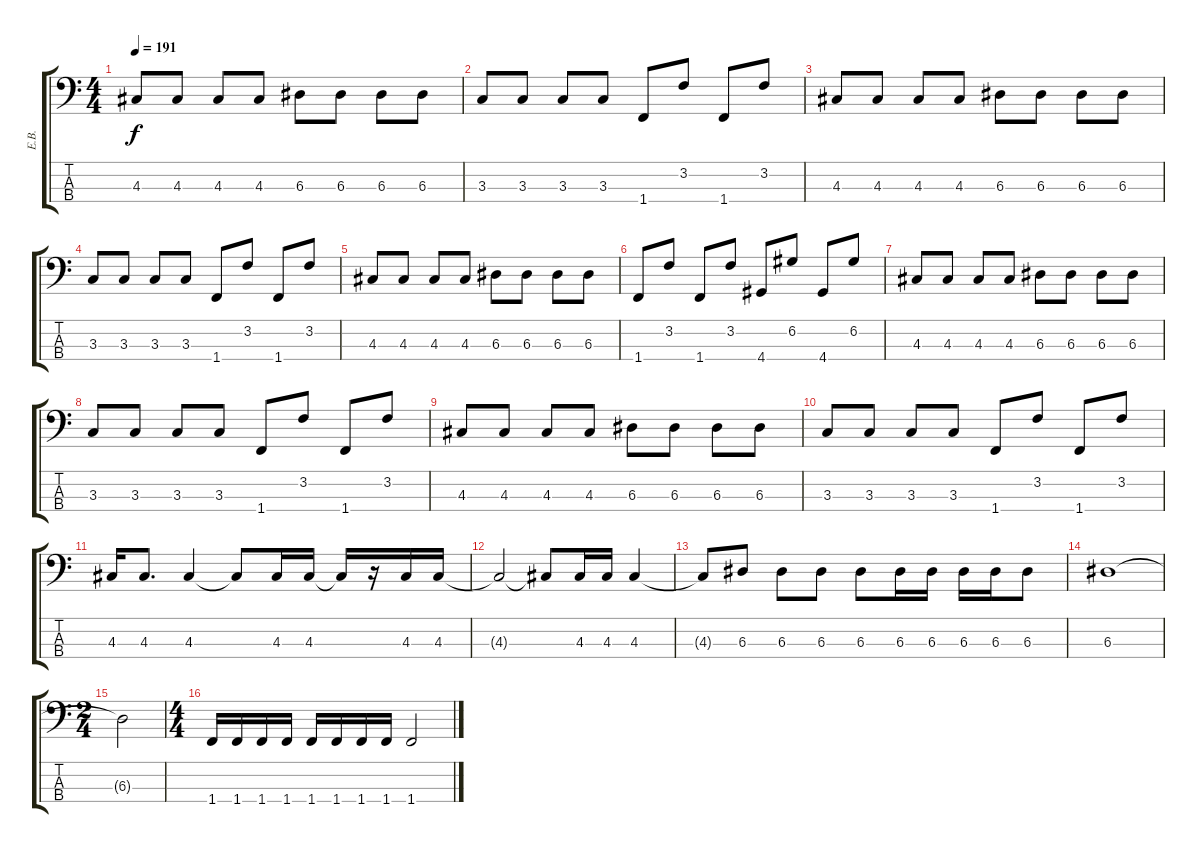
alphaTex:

\track ("E.B." "E.B.") {instrument electricbassfinger}
\staff {score tabs}
\tuning (G2 D2 A1 E1) {hide}
\ts (4 4)
\tempo 191
\clef f4
\ks c
4.3.8{dy f} 4.3.8 4.3.8 4.3.8 6.3.8 6.3.8 6.3.8 6.3.8 |
3.3.8 3.3.8 3.3.8 3.3.8 1.4.8 3.2.8 1.4.8 3.2.8 |
4.3.8 4.3.8 4.3.8 4.3.8 6.3.8 6.3.8 6.3.8 6.3.8 |
3.3.8 3.3.8 3.3.8 3.3.8 1.4.8 3.2.8 1.4.8 3.2.8 |
4.3.8 4.3.8 4.3.8 4.3.8 6.3.8 6.3.8 6.3.8 6.3.8 |
1.4.8 3.2.8 1.4.8 3.2.8 4.4.8 6.2.8 4.4.8 6.2.8 |
4.3.8 4.3.8 4.3.8 4.3.8 6.3.8 6.3.8 6.3.8 6.3.8 |
3.3.8 3.3.8 3.3.8 3.3.8 1.4.8 3.2.8 1.4.8 3.2.8 |
4.3.8 4.3.8 4.3.8 4.3.8 6.3.8 6.3.8 6.3.8 6.3.8 |
3.3.8 3.3.8 3.3.8 3.3.8 1.4.8 3.2.8 1.4.8 3.2.8 |
4.3.16 4.3.8{d} 4.3.4 4.3{t}.8 4.3.16 4.3.16 4.3{t}.16 r.16 4.3.16 4.3.16 |
4.3{t}.2 4.3{t}.8 4.3.16 4.3.16 4.3.4 |
4.3{t}.8 6.3.8 6.3.8 6.3.8 6.3.8 6.3.16 6.3.16 6.3.16 6.3.16 6.3.8 |
6.3.1 |
\ts (2 4)
6.3{t}.2 |
\ts (4 4)
1.4.16 1.4.16 1.4.16 1.4.16 1.4.16 1.4.16 1.4.16 1.4.16 1.4.2
